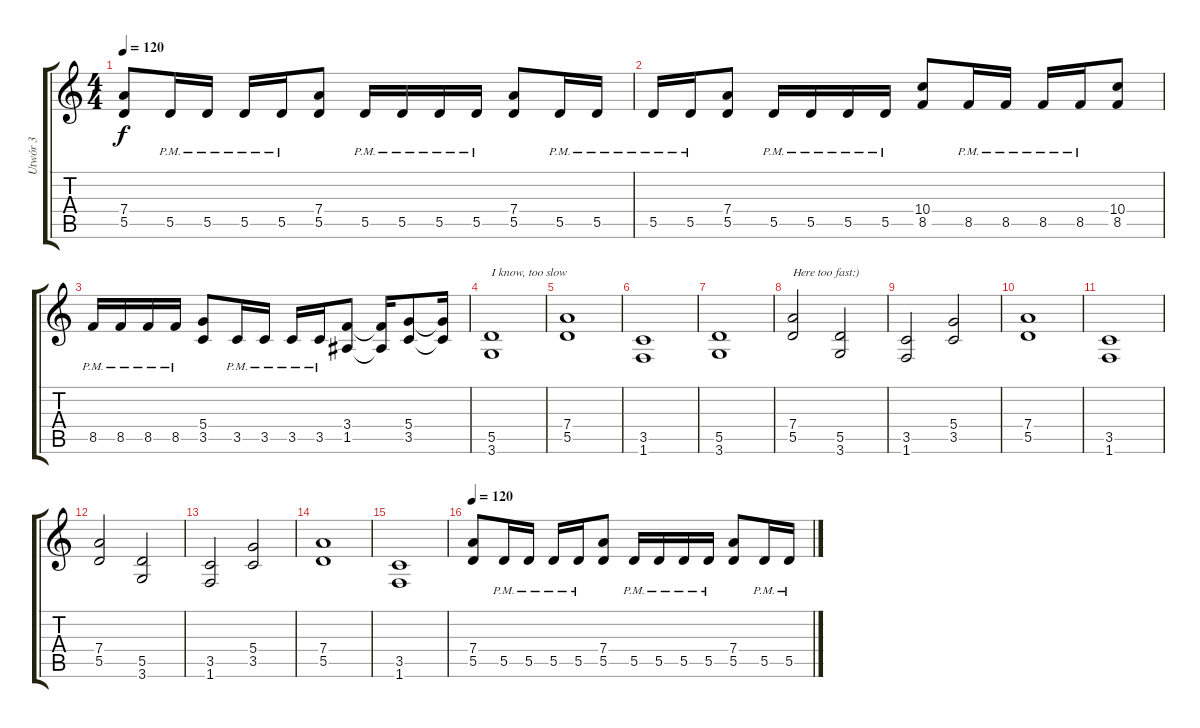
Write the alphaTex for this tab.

\track ("Utwór 3" "Utwór 3") {instrument distortionguitar}
\staff {score tabs}
\tuning (E4 B3 G3 D3 A2 E2) {hide}
\ts (4 4)
\tempo 120
\clef g2
\ks c
(7.4 5.5).8{dy f} 5.5{pm}.16 5.5{pm}.16 5.5{pm}.16 5.5{pm}.16 (7.4 5.5).8 5.5{pm}.16 5.5{pm}.16 5.5{pm}.16 5.5{pm}.16 (7.4 5.5).8 5.5{pm}.16 5.5{pm}.16 |
5.5{pm}.16 5.5{pm}.16 (7.4 5.5).8 5.5{pm}.16 5.5{pm}.16 5.5{pm}.16 5.5{pm}.16 (10.4 8.5).8 8.5{pm}.16 8.5{pm}.16 8.5{pm}.16 8.5{pm}.16 (10.4 8.5).8 |
8.5{pm}.16 8.5{pm}.16 8.5{pm}.16 8.5{pm}.16 (5.4 3.5).8 3.5{pm}.16 3.5{pm}.16 3.5{pm}.16 3.5{pm}.16 (3.4 1.5).8 (3.4{t} 1.5{t}).16 (5.4 3.5).8 (5.4{t} 3.5{t}).16 |
(5.5 3.6).1{txt "I know, too slow"} |
(7.4 5.5).1 |
(3.5 1.6).1 |
(5.5 3.6).1 |
(7.4 5.5).2{txt "Here too fast:)"} (5.5 3.6).2 |
(3.5 1.6).2 (5.4 3.5).2 |
(7.4 5.5).1 |
(3.5 1.6).1 |
(7.4 5.5).2 (5.5 3.6).2 |
(3.5 1.6).2 (5.4 3.5).2 |
(7.4 5.5).1 |
(3.5 1.6).1 |
\tempo 120
(7.4 5.5).8 5.5{pm}.16 5.5{pm}.16 5.5{pm}.16 5.5{pm}.16 (7.4 5.5).8 5.5{pm}.16 5.5{pm}.16 5.5{pm}.16 5.5{pm}.16 (7.4 5.5).8 5.5{pm}.16 5.5{pm}.16
